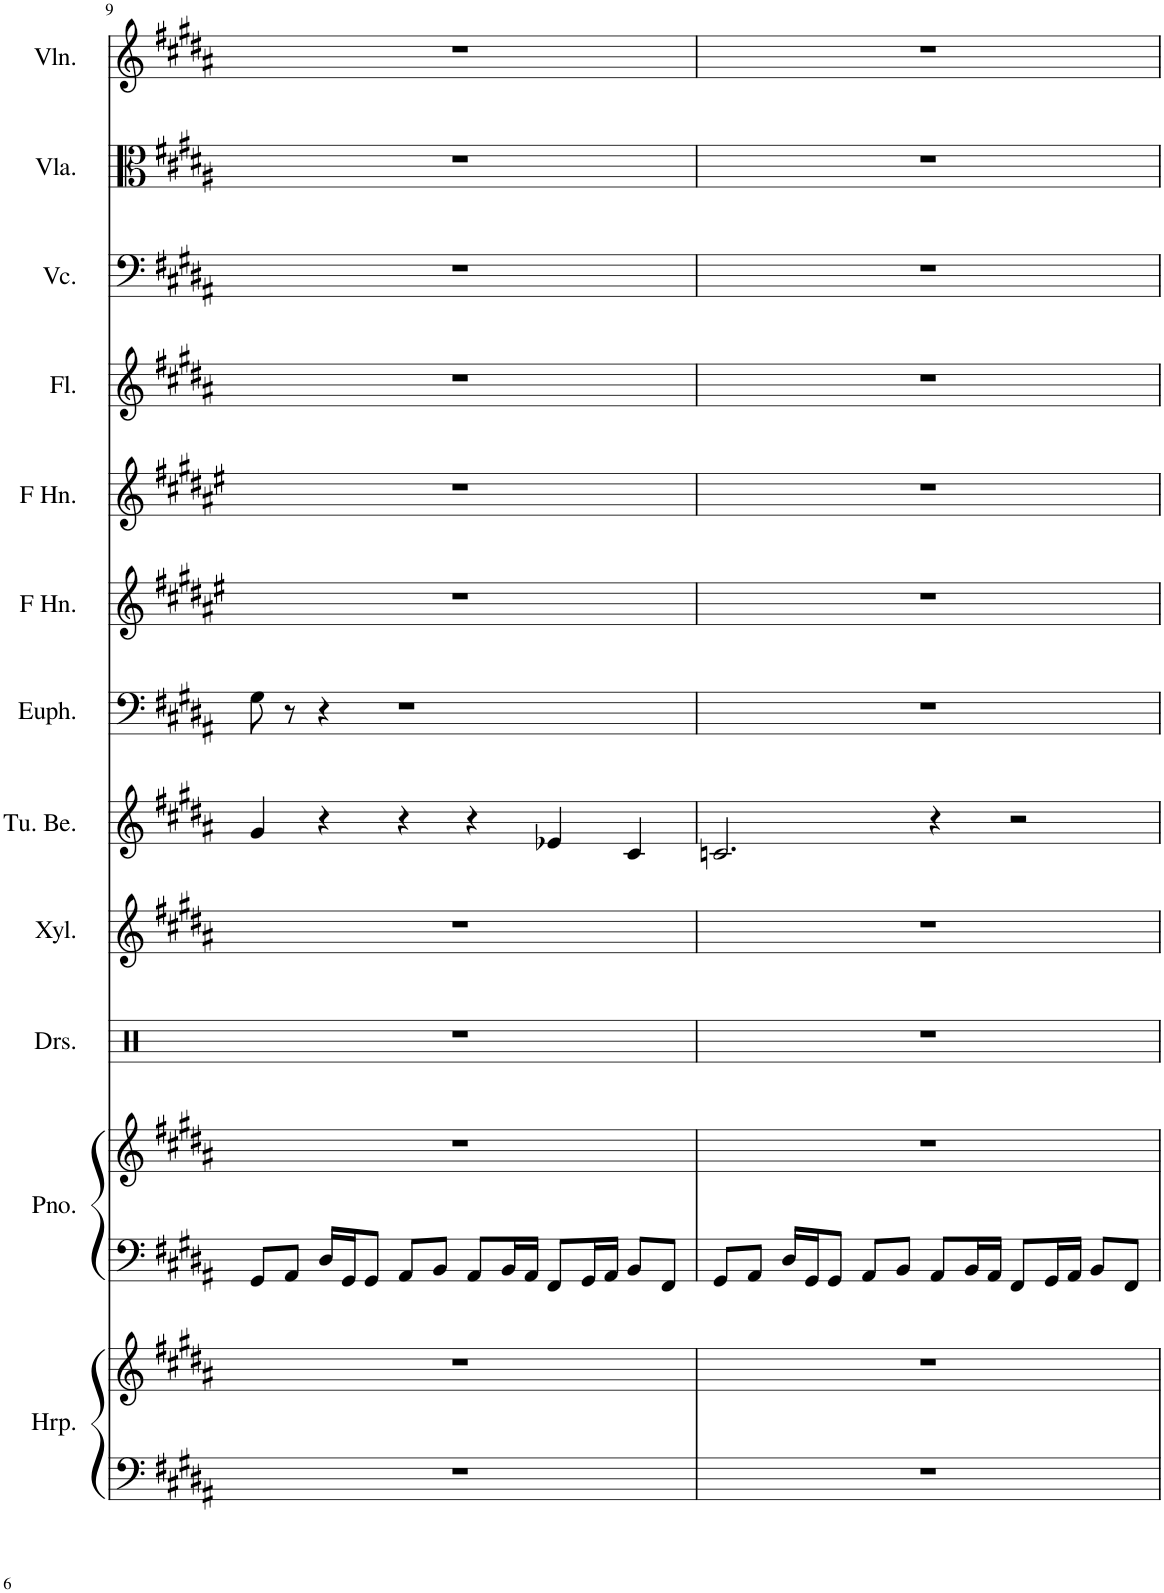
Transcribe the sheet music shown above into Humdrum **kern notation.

**kern	**kern	**kern	**kern	**kern	**kern	**kern	**kern	**kern	**kern	**kern	**kern	**kern	**kern
*part12	*part12	*part11	*part11	*part10	*part9	*part8	*part7	*part6	*part5	*part4	*part3	*part2	*part1
*staff14	*staff13	*staff12	*staff11	*staff10	*staff9	*staff8	*staff7	*staff6	*staff5	*staff4	*staff3	*staff2	*staff1
*I"Harp	*	*I"Piano	*	*I"Drumset	*I"Xylophone	*I"Tubular Bells	*I"Euphonium	*I"Horn in F	*I"Horn in F	*I"Flute	*I"Violoncello	*I"Viola	*I"Violin
*I'Hrp.	*	*I'Pno.	*	*I'Drs.	*I'Xyl.	*I'Tu. Be.	*I'Euph.	*	*	*I'Fl.	*I'Vc.	*I'Vla.	*I'Vln.
!!LO:PB:g=z
*clefF4	*clefG2	*clefF4	*clefG2	*clefX	*clefG2	*clefG2	*clefF4	*clefG2	*clefG2	*clefG2	*clefF4	*clefC3	*clefG2
*	*	*	*	*	*Trd-7c-12	*	*	*Trd4c7	*Trd4c7	*	*	*	*
*k[f#c#g#d#a#]	*k[f#c#g#d#a#]	*k[f#c#g#d#a#]	*k[f#c#g#d#a#]	*k[]	*k[f#c#g#d#a#]	*k[f#c#g#d#a#]	*k[f#c#g#d#a#]	*k[f#c#g#d#a#e#]	*k[f#c#g#d#a#e#]	*k[f#c#g#d#a#]	*k[f#c#g#d#a#]	*k[f#c#g#d#a#]	*k[f#c#g#d#a#]
*M6/4	*M6/4	*M6/4	*M6/4	*M6/4	*M6/4	*M6/4	*M6/4	*M6/4	*M6/4	*M6/4	*M6/4	*M6/4	*M6/4
=9	=9	=9	=9	=9	=9	=9	=9	=9	=9	=9	=9	=9	=9
1.r	1.r	8GG#/L	1.r	1.r	1.r	4g#/	8G#\	1.r	1.r	1.r	1.r	1.r	1.r
.	.	8AA#/J	.	.	.	.	8r	.	.	.	.	.	.
.	.	16D#/LL	.	.	.	4r	4r	.	.	.	.	.	.
.	.	16GG#/J	.	.	.	.	.	.	.	.	.	.	.
.	.	8GG#/J	.	.	.	.	.	.	.	.	.	.	.
.	.	8AA#/L	.	.	.	4r	1r	.	.	.	.	.	.
.	.	8BB/J	.	.	.	.	.	.	.	.	.	.	.
.	.	8AA#/L	.	.	.	4r	.	.	.	.	.	.	.
.	.	16BB/L	.	.	.	.	.	.	.	.	.	.	.
.	.	16AA#/JJ	.	.	.	.	.	.	.	.	.	.	.
.	.	8FF#/L	.	.	.	4e-X/	.	.	.	.	.	.	.
.	.	16GG#/L	.	.	.	.	.	.	.	.	.	.	.
.	.	16AA#/JJ	.	.	.	.	.	.	.	.	.	.	.
.	.	8BB/L	.	.	.	4c#/	.	.	.	.	.	.	.
.	.	8FF#/J	.	.	.	.	.	.	.	.	.	.	.
=10	=10	=10	=10	=10	=10	=10	=10	=10	=10	=10	=10	=10	=10
1.r	1.r	8GG#/L	1.r	1.r	1.r	2.cn/	1.r	1.r	1.r	1.r	1.r	1.r	1.r
.	.	8AA#/J	.	.	.	.	.	.	.	.	.	.	.
.	.	16D#/LL	.	.	.	.	.	.	.	.	.	.	.
.	.	16GG#/J	.	.	.	.	.	.	.	.	.	.	.
.	.	8GG#/J	.	.	.	.	.	.	.	.	.	.	.
.	.	8AA#/L	.	.	.	.	.	.	.	.	.	.	.
.	.	8BB/J	.	.	.	.	.	.	.	.	.	.	.
.	.	8AA#/L	.	.	.	4r	.	.	.	.	.	.	.
.	.	16BB/L	.	.	.	.	.	.	.	.	.	.	.
.	.	16AA#/JJ	.	.	.	.	.	.	.	.	.	.	.
.	.	8FF#/L	.	.	.	2r	.	.	.	.	.	.	.
.	.	16GG#/L	.	.	.	.	.	.	.	.	.	.	.
.	.	16AA#/JJ	.	.	.	.	.	.	.	.	.	.	.
.	.	8BB/L	.	.	.	.	.	.	.	.	.	.	.
.	.	8FF#/J	.	.	.	.	.	.	.	.	.	.	.
=	=	=	=	=	=	=	=	=	=	=	=	=	=
*-	*-	*-	*-	*-	*-	*-	*-	*-	*-	*-	*-	*-	*-
